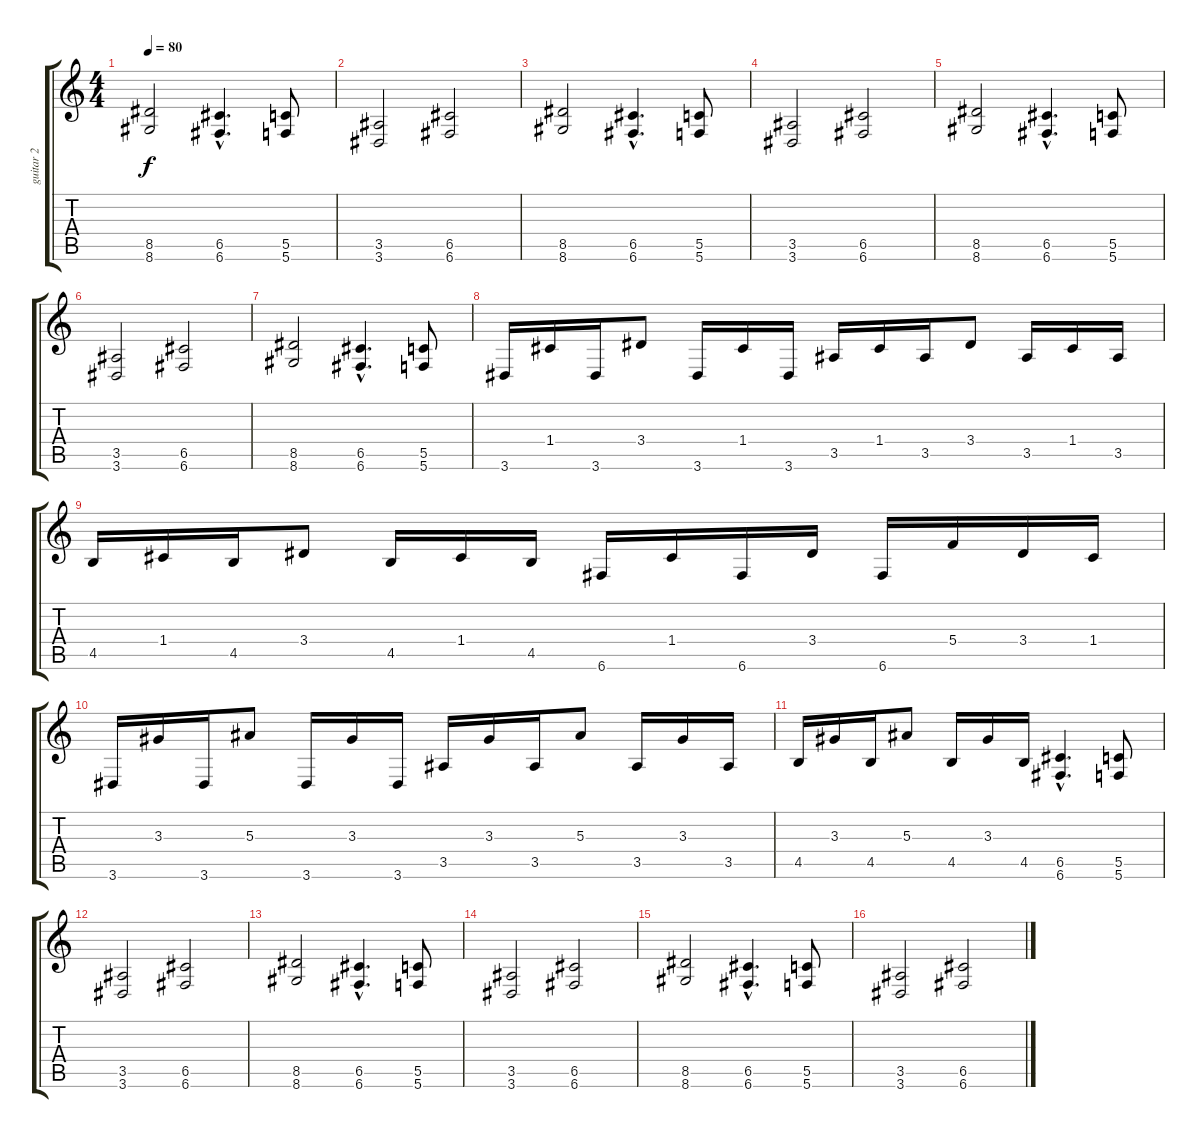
\track ("guitar 2" "guitar 2") {instrument overdrivenguitar}
\staff {score tabs}
\tuning (D4 A3 F3 C3 G2 C2) {hide}
\ts (4 4)
\tempo 80
\clef g2
\ks c
(8.5 8.6).2{dy f} (6.5{hac} 6.6{hac}).4{d} (5.5 5.6).8 |
(3.5 3.6).2 (6.5 6.6).2 |
(8.5 8.6).2 (6.5{hac} 6.6{hac}).4{d} (5.5 5.6).8 |
(3.5 3.6).2 (6.5 6.6).2 |
(8.5 8.6).2 (6.5{hac} 6.6{hac}).4{d} (5.5 5.6).8 |
(3.5 3.6).2 (6.5 6.6).2 |
(8.5 8.6).2 (6.5{hac} 6.6{hac}).4{d} (5.5 5.6).8 |
3.6.16 1.4.16 3.6.16 3.4.8 3.6.16 1.4.16 3.6.16 3.5.16 1.4.16 3.5.16 3.4.8 3.5.16 1.4.16 3.5.16 |
4.5.16 1.4.16 4.5.16 3.4.8 4.5.16 1.4.16 4.5.16 6.6.16 1.4.16 6.6.16 3.4.16 6.6.16 5.4.16 3.4.16 1.4.16 |
3.6.16 3.3.16 3.6.16 5.3.8 3.6.16 3.3.16 3.6.16 3.5.16 3.3.16 3.5.16 5.3.8 3.5.16 3.3.16 3.5.16 |
4.5.16 3.3.16 4.5.16 5.3.8 4.5.16 3.3.16 4.5.16 (6.5{hac} 6.6{hac}).4{d} (5.5 5.6).8 |
(3.5 3.6).2 (6.5 6.6).2 |
(8.5 8.6).2 (6.5{hac} 6.6{hac}).4{d} (5.5 5.6).8 |
(3.5 3.6).2 (6.5 6.6).2 |
(8.5 8.6).2 (6.5{hac} 6.6{hac}).4{d} (5.5 5.6).8 |
(3.5 3.6).2 (6.5 6.6).2
